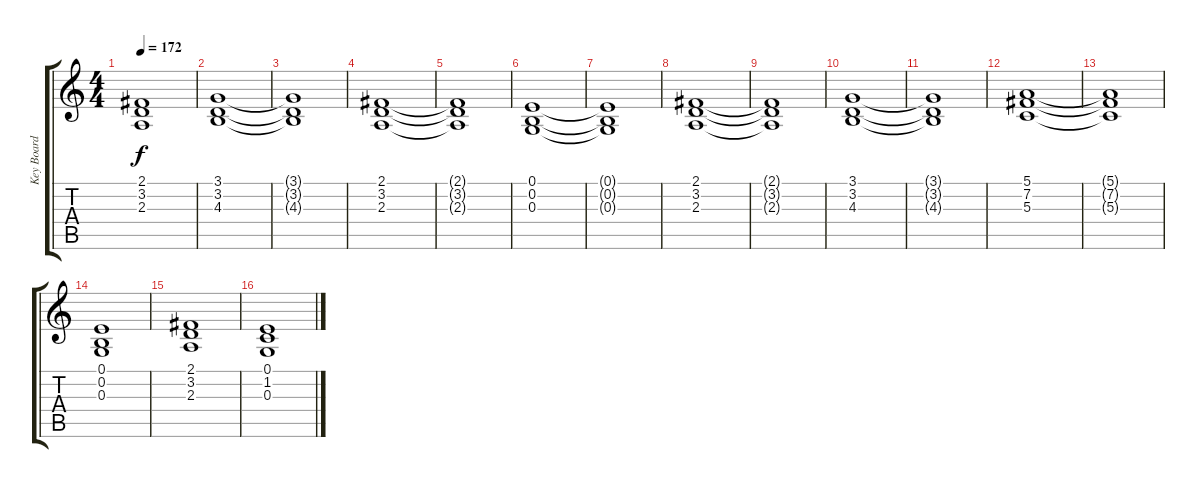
\track ("Key Board 1" "Key Board ") {instrument tremolostrings}
\staff {score tabs}
\tuning (E4 B3 G3 D3 A2 E2) {hide}
\ts (4 4)
\tempo 172
\clef g2
\ks c
(2.1{t} 3.2{t} 2.3{t}).1{dy f} |
(3.1 3.2 4.3).1 |
(3.1{t} 3.2{t} 4.3{t}).1 |
(2.1 3.2 2.3).1 |
(2.1{t} 3.2{t} 2.3{t}).1 |
(0.1 0.2 0.3).1 |
(0.1{t} 0.2{t} 0.3{t}).1 |
(2.1 3.2 2.3).1 |
(2.1{t} 3.2{t} 2.3{t}).1 |
(3.1 3.2 4.3).1 |
(3.1{t} 3.2{t} 4.3{t}).1 |
(5.1 7.2 5.3).1 |
(5.1{t} 7.2{t} 5.3{t}).1 |
(0.1 0.2 0.3).1 |
(2.1 3.2 2.3).1 |
(0.1 1.2 0.3).1
